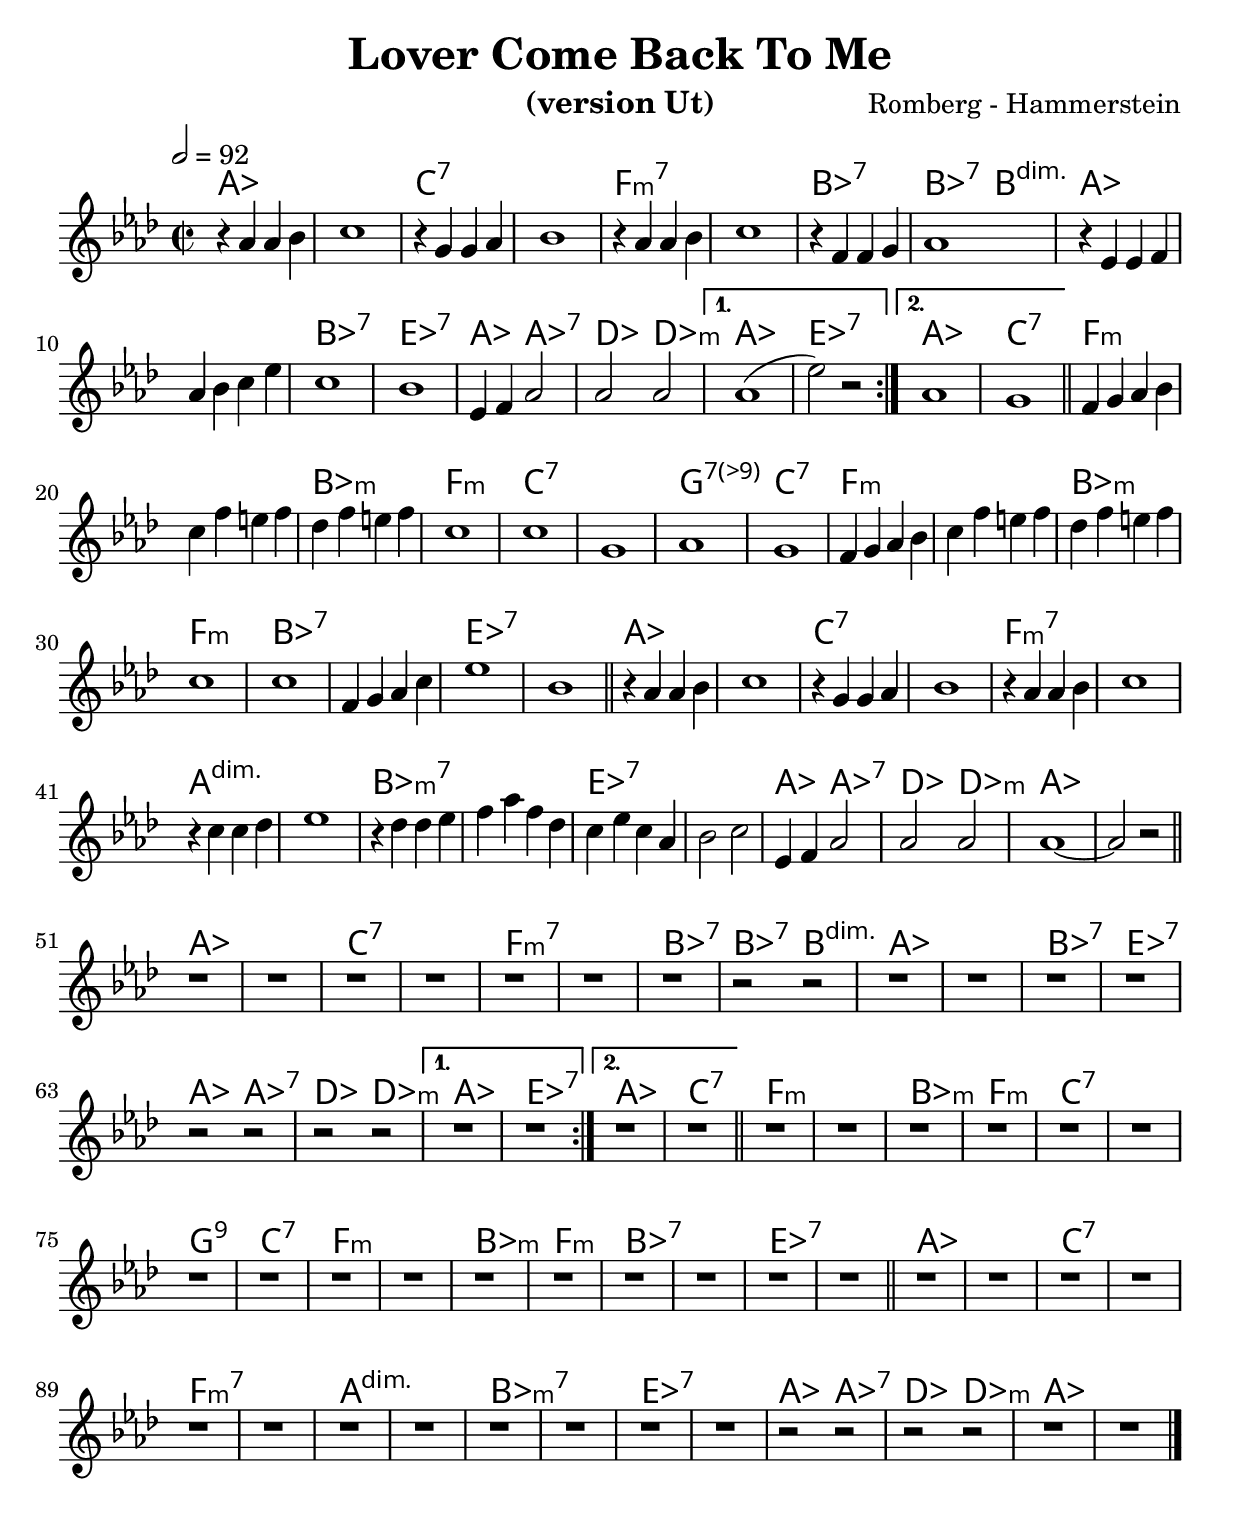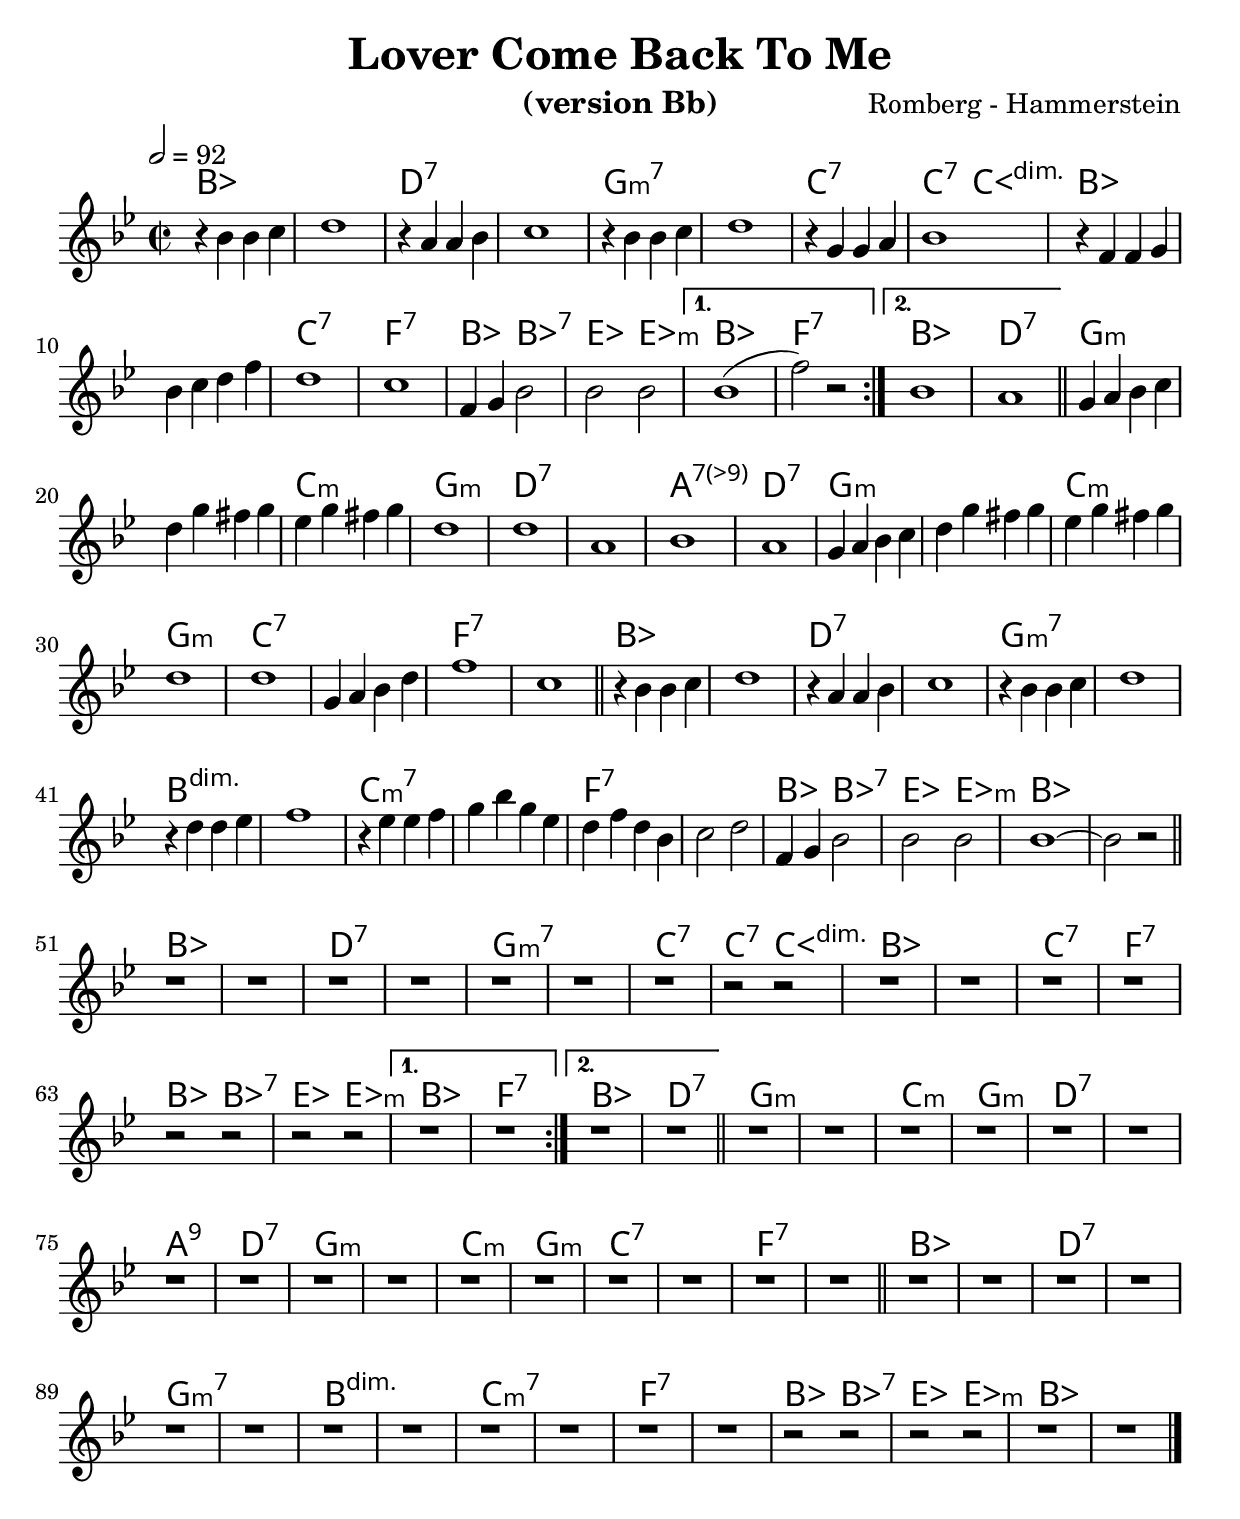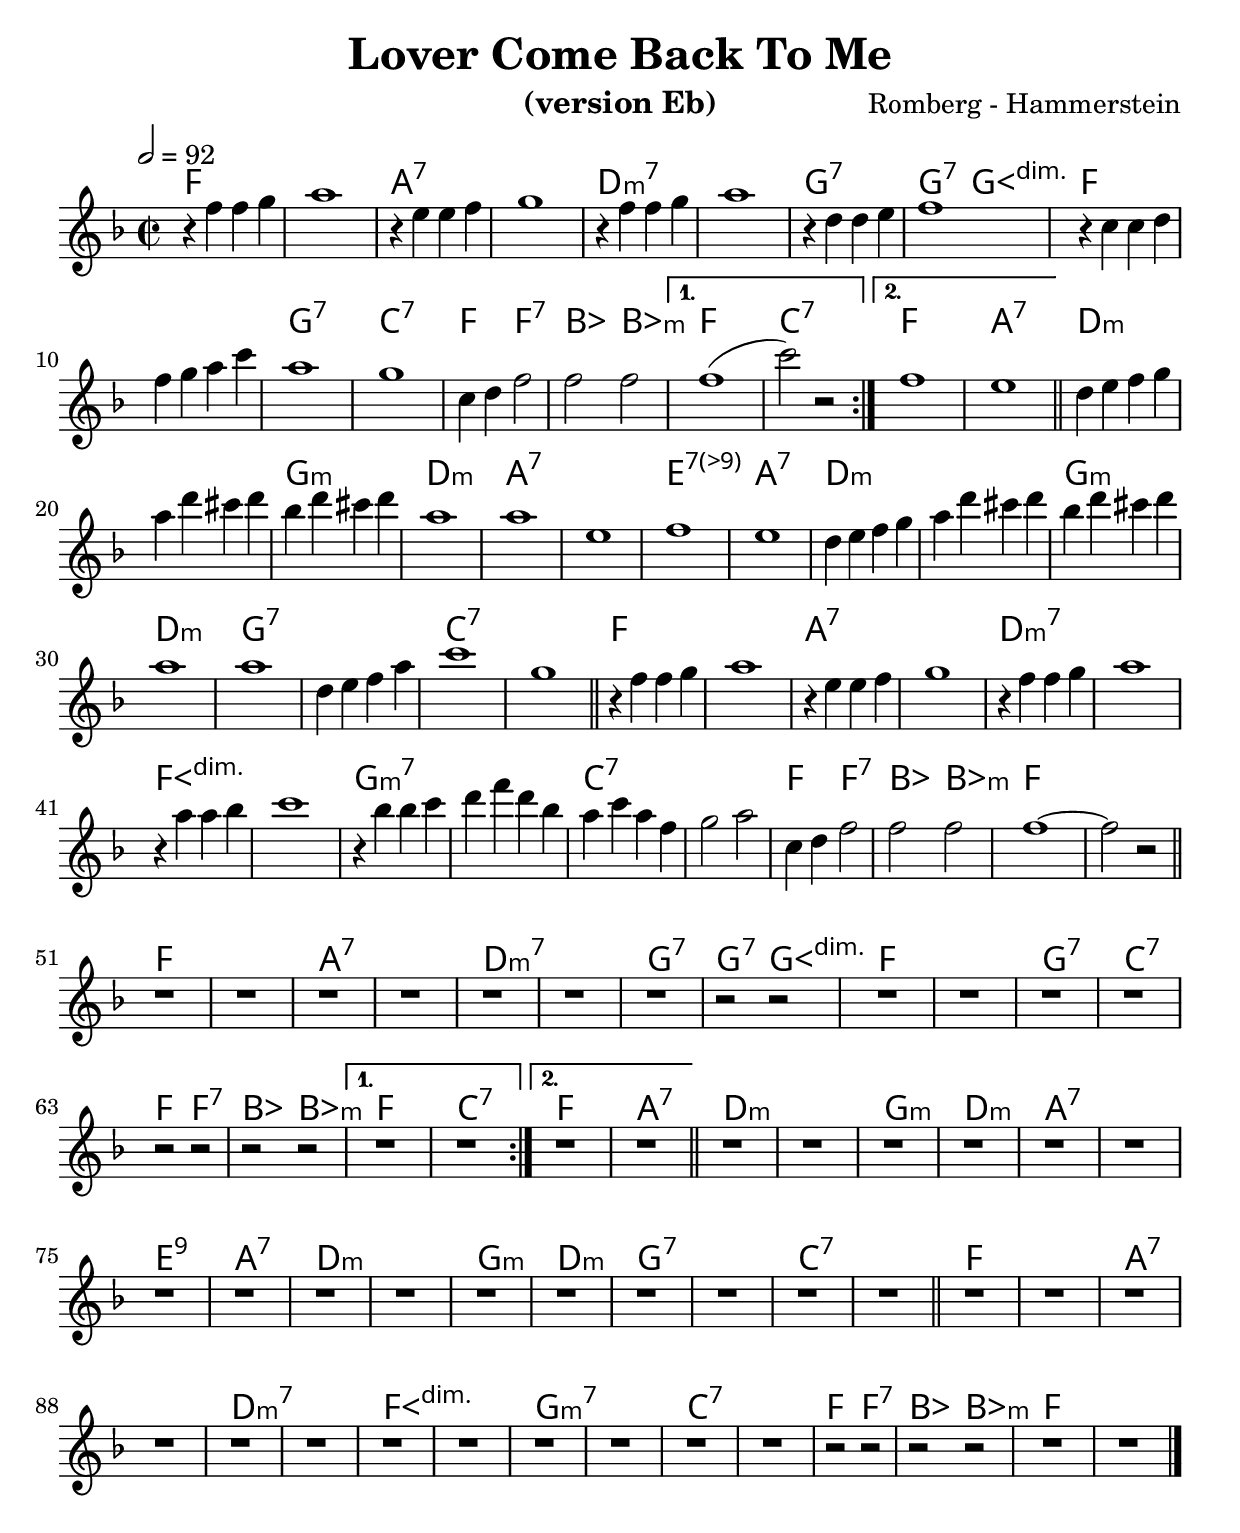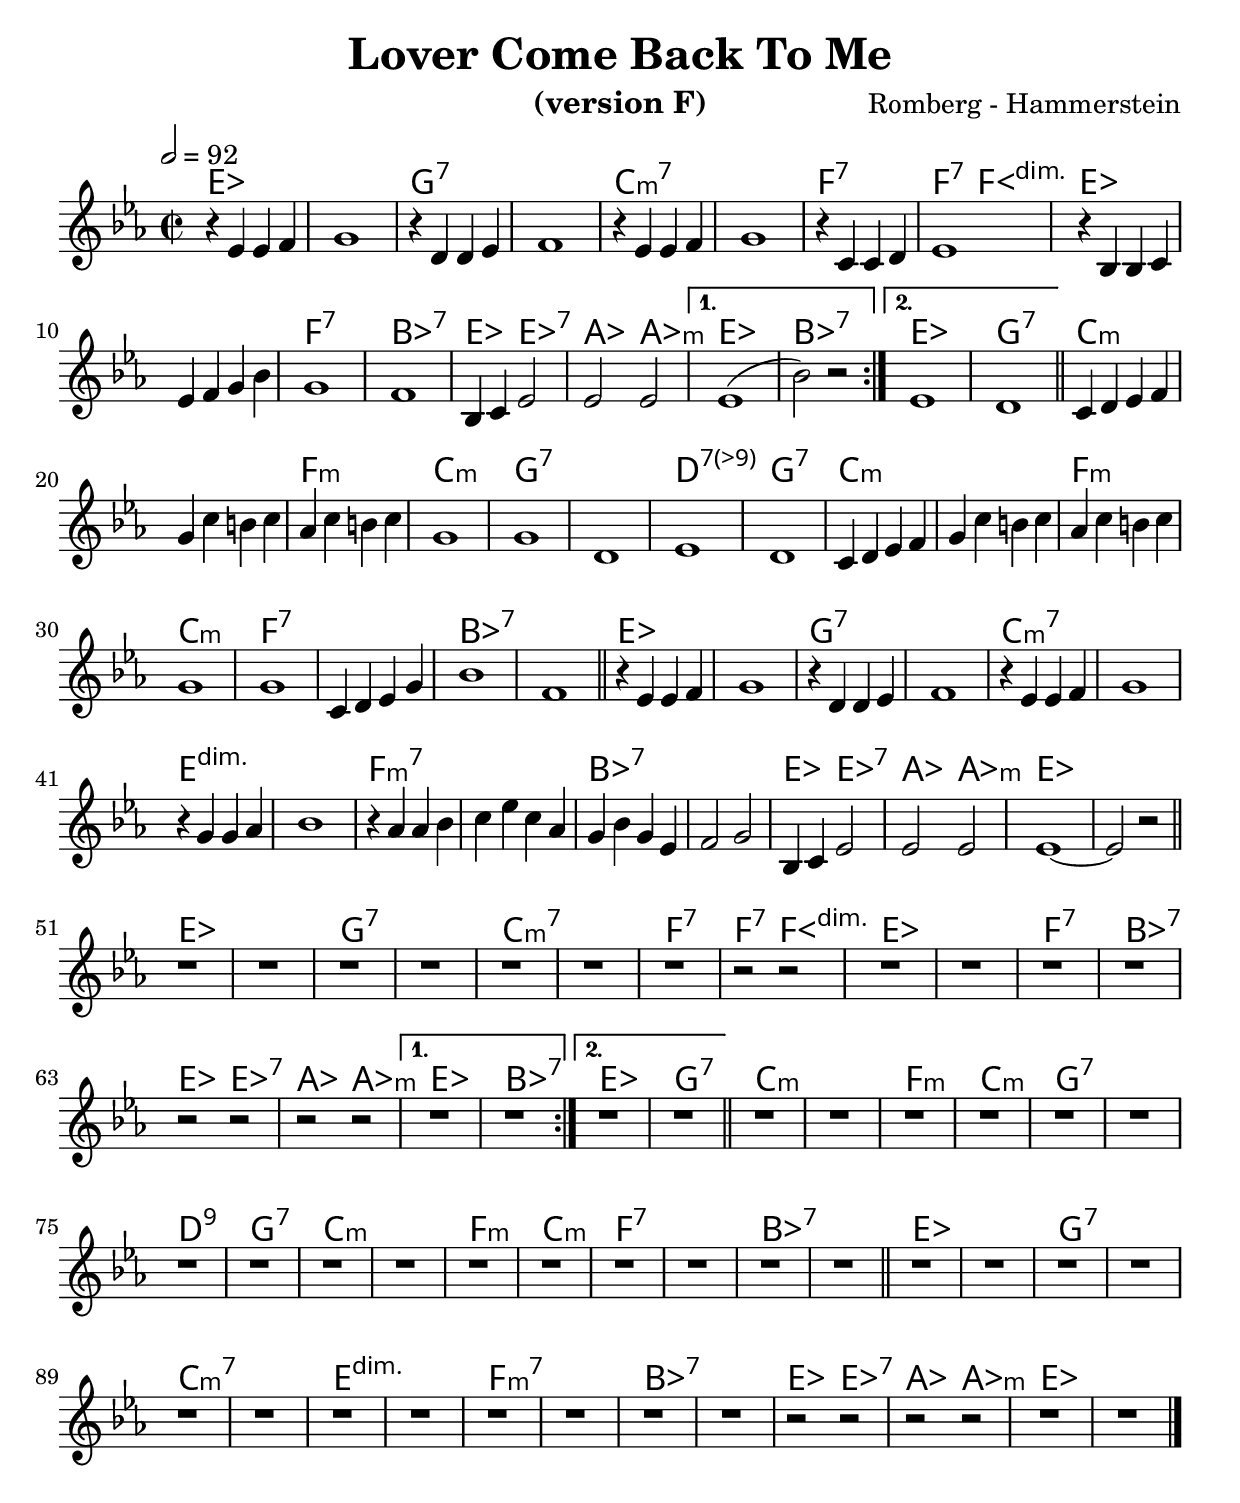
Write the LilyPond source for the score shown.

% Created on Mon Sep 20 15:23:38 CEST 2010
\version "2.22.0"

#(set-global-staff-size 24)
#(set-default-paper-size "a4")

\include "utils/AccordsJazzDefs.ly"

\paper { indent = 0\cm} 

\header {
	title = "Lover Come Back To Me" 
 	composer = "Romberg - Hammerstein"
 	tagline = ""

}


accords = \chords {
  \repeat volta 2 {
    \repeat percent 2 {aes1} c:7 s f:m7 s bes:7 bes2:7 b:dim
    aes1 s bes:7 es:7 aes2 aes:7 des des:m
  }
  \alternative {{aes1 es:7}{aes c:7}}
  f:m s bes:m f:m c:7 s g:9- c:7
  f:m s bes:m f:m bes:7 s es:7 s
  aes1 s c:7 s f:m7 s a:dim s
  bes:m7 s es:7 s aes2 aes:7 des des:m aes1 s
  \repeat volta 2 {
    aes1 s c:7 s f:m7 s bes:7 bes2:7 b:dim
    aes1 s bes:7 es:7 aes2 aes:7 des des:m
  }
  \alternative {{aes1 es:7}{aes c:7}}
  f:m s bes:m f:m c:7 s g:9 c:7
  f:m s bes:m f:m bes:7 s es:7 s
  aes1 s c:7 s f:m7 s a:dim s
  bes:m7 s es:7 s aes2 aes:7 des des:m aes1 s  
%	c1:m7.5+.9+ % un accord
%	es:m7 % un deuxiÃ¨me
}

voix = \relative c' { 	
 % Type notes here 
\compressEmptyMeasures
\set Timing.beamExceptions = #'()
%c4^\markup{Essai} cis c cis
%\mark \markup {\musicglyph "scripts.coda" }
\repeat volta 2 {
r4 aes' aes bes c1
r4 g g aes bes1
r4 aes aes bes c1
r4 f, f g aes1
r4 es es f aes bes c es c1 bes
es,4 f aes2 aes aes
}
\alternative{{aes1( es'2) r }{aes,1 g}}
\bar "||"
f4 g aes bes c f e f des f e f c1 c g aes g
f4 g aes bes c f e f des f e f c1 c f,4 g aes c es1 bes
\bar "||"
r4 aes aes bes c1
r4 g g aes bes1
r4 aes aes bes c1
r4 c c des es1
r4 des des es f aes f des c es c aes bes2 c
es,4 f aes2 aes aes aes1~ aes2 r \bar "||"
\break
\repeat volta 2 {
  r1 r r r r r r r2 r r1 r r r r2 r r r
}
\alternative{{r1 r}{r r}}
\bar "||"
r r r r r r r r r r r r r r r r
\bar "||"
r r r r r r r r r r r r r2 r r r r1 r \bar "|."

%c cis c c \break
%\mark \markup { \column % vspace avant solos si besoin
%  { " " 
%    " " 
%    " "
%  " "
%  " "}
% } 
% c c c c c c c c
}

staffViolon = \new Staff {
	\time 2/2
	\tempo 2 = 92 
	\set Staff.midiInstrument = "trumpet"
	\key aes \major
	\clef treble
	\accidentalStyle modern-cautionary
	\voix
}

theme=\staffViolon

\include "utils/books.ly"